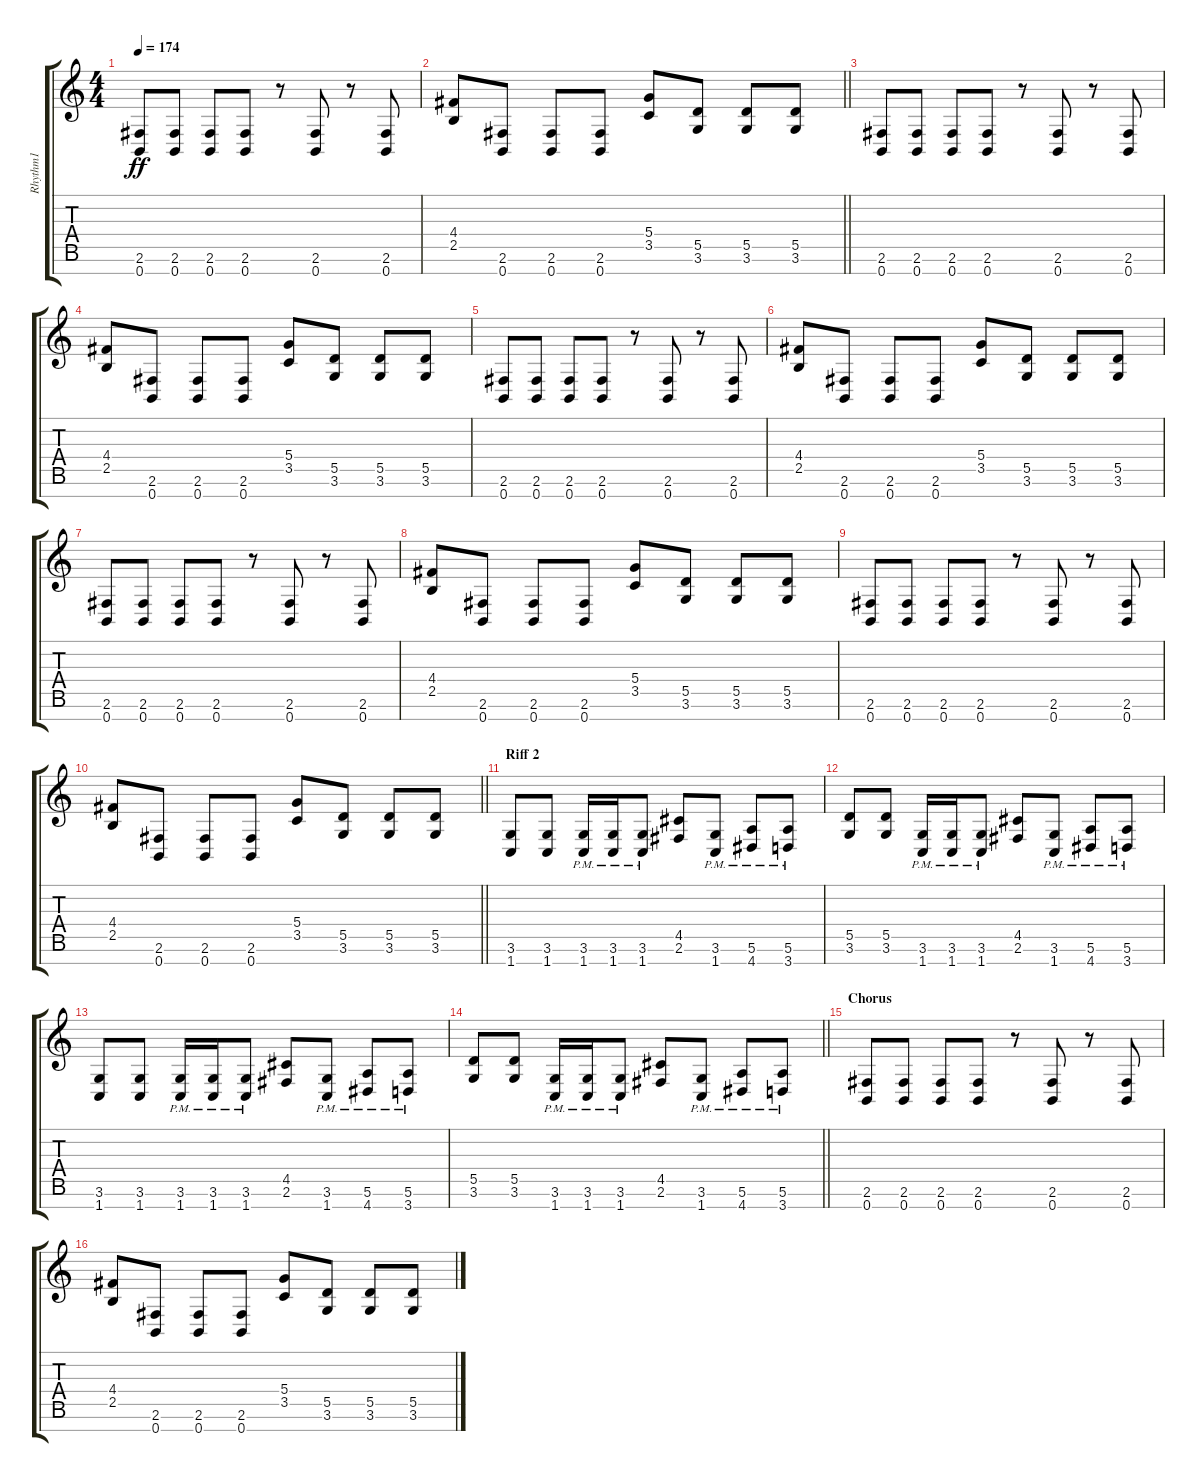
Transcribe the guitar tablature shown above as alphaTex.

\track ("Rhythm1" "Rhythm1") {instrument distortionguitar}
\staff {score tabs}
\tuning (E4 B3 G3 D3 A2 E2 B1) {hide}
\ts (4 4)
\tempo 174
\clef g2
\ks c
(2.6 0.7).8{dy ff} (2.6 0.7).8 (2.6 0.7).8 (2.6 0.7).8 r.8 (2.6 0.7).8 r.8 (2.6 0.7).8 |
\barLineRight lightlight
(4.4 2.5).8 (2.6 0.7).8 (2.6 0.7).8 (2.6 0.7).8 (5.4 3.5).8 (5.5 3.6).8 (5.5 3.6).8 (5.5 3.6).8 |
(2.6 0.7).8 (2.6 0.7).8 (2.6 0.7).8 (2.6 0.7).8 r.8 (2.6 0.7).8 r.8 (2.6 0.7).8 |
(4.4 2.5).8 (2.6 0.7).8 (2.6 0.7).8 (2.6 0.7).8 (5.4 3.5).8 (5.5 3.6).8 (5.5 3.6).8 (5.5 3.6).8 |
(2.6 0.7).8 (2.6 0.7).8 (2.6 0.7).8 (2.6 0.7).8 r.8 (2.6 0.7).8 r.8 (2.6 0.7).8 |
(4.4 2.5).8 (2.6 0.7).8 (2.6 0.7).8 (2.6 0.7).8 (5.4 3.5).8 (5.5 3.6).8 (5.5 3.6).8 (5.5 3.6).8 |
(2.6 0.7).8 (2.6 0.7).8 (2.6 0.7).8 (2.6 0.7).8 r.8 (2.6 0.7).8 r.8 (2.6 0.7).8 |
(4.4 2.5).8 (2.6 0.7).8 (2.6 0.7).8 (2.6 0.7).8 (5.4 3.5).8 (5.5 3.6).8 (5.5 3.6).8 (5.5 3.6).8 |
(2.6 0.7).8 (2.6 0.7).8 (2.6 0.7).8 (2.6 0.7).8 r.8 (2.6 0.7).8 r.8 (2.6 0.7).8 |
\barLineRight lightlight
(4.4 2.5).8 (2.6 0.7).8 (2.6 0.7).8 (2.6 0.7).8 (5.4 3.5).8 (5.5 3.6).8 (5.5 3.6).8 (5.5 3.6).8 |
\section ("" "Riff 2")
(3.6 1.7).8 (3.6 1.7).8 (3.6{pm} 1.7{pm}).16 (3.6{pm} 1.7{pm}).16 (3.6{pm} 1.7{pm}).8 (4.5 2.6).8 (3.6{pm} 1.7{pm}).8 (5.6{pm} 4.7{pm}).8 (5.6{pm} 3.7{pm}).8 |
(5.5 3.6).8 (5.5 3.6).8 (3.6{pm} 1.7{pm}).16 (3.6{pm} 1.7{pm}).16 (3.6{pm} 1.7{pm}).8 (4.5 2.6).8 (3.6{pm} 1.7{pm}).8 (5.6{pm} 4.7{pm}).8 (5.6{pm} 3.7{pm}).8 |
(3.6 1.7).8 (3.6 1.7).8 (3.6{pm} 1.7{pm}).16 (3.6{pm} 1.7{pm}).16 (3.6{pm} 1.7{pm}).8 (4.5 2.6).8 (3.6{pm} 1.7{pm}).8 (5.6{pm} 4.7{pm}).8 (5.6{pm} 3.7{pm}).8 |
\barLineRight lightlight
(5.5 3.6).8 (5.5 3.6).8 (3.6{pm} 1.7{pm}).16 (3.6{pm} 1.7{pm}).16 (3.6{pm} 1.7{pm}).8 (4.5 2.6).8 (3.6{pm} 1.7{pm}).8 (5.6{pm} 4.7{pm}).8 (5.6{pm} 3.7{pm}).8 |
\section ("" "Chorus")
(2.6 0.7).8 (2.6 0.7).8 (2.6 0.7).8 (2.6 0.7).8 r.8 (2.6 0.7).8 r.8 (2.6 0.7).8 |
(4.4 2.5).8 (2.6 0.7).8 (2.6 0.7).8 (2.6 0.7).8 (5.4 3.5).8 (5.5 3.6).8 (5.5 3.6).8 (5.5 3.6).8
